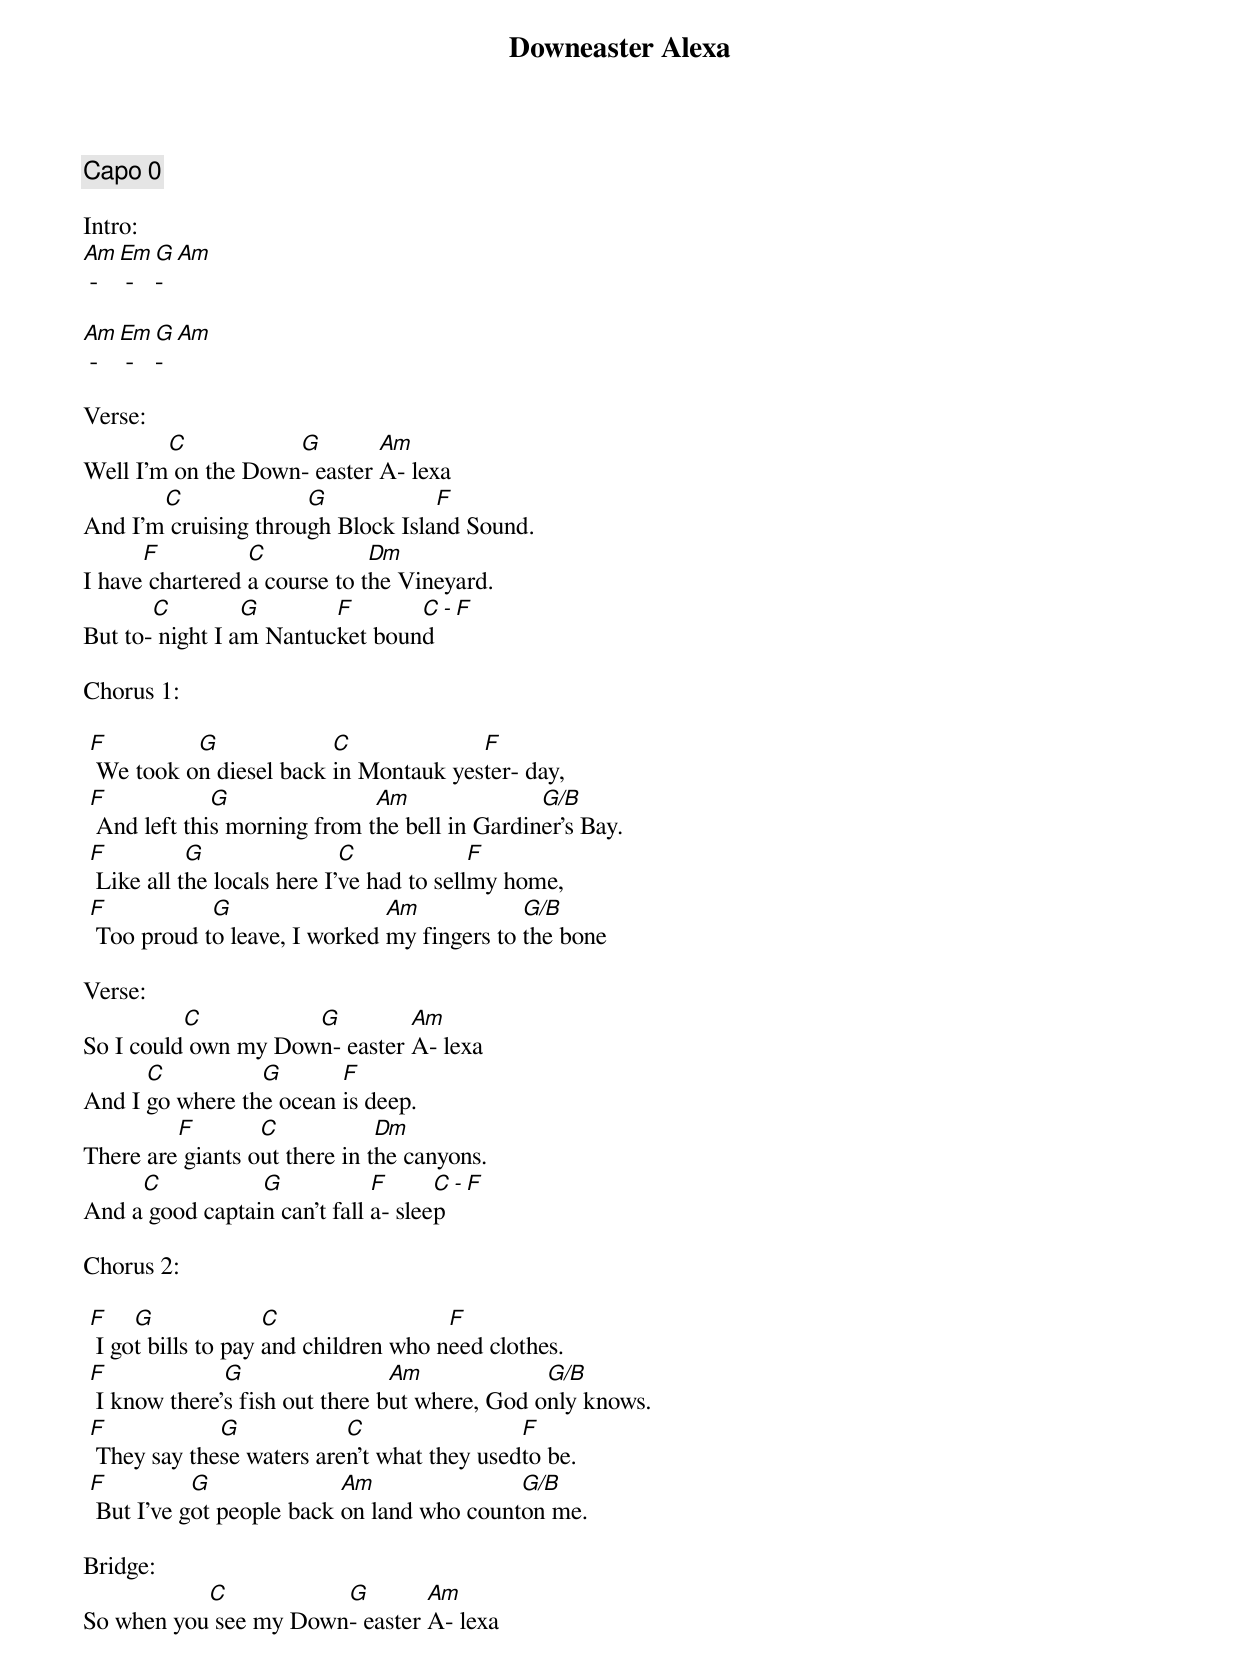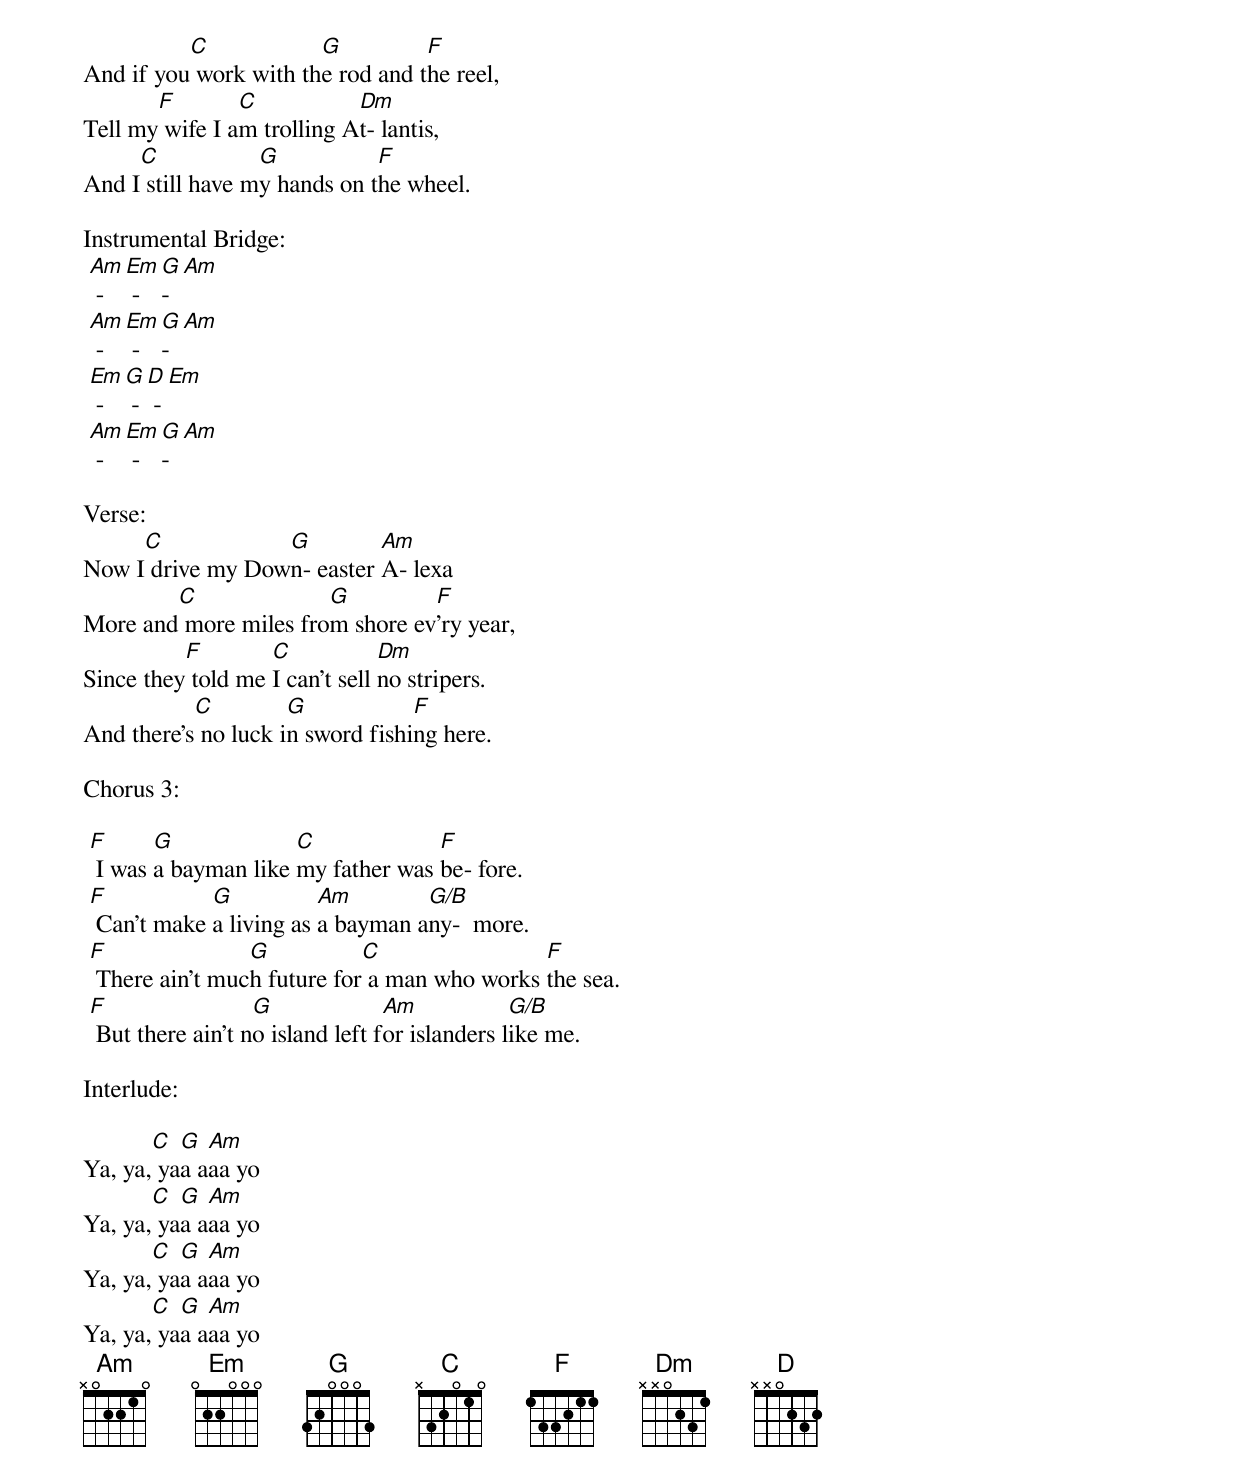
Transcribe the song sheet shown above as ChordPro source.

{title:Downeaster Alexa}
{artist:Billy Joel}
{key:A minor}
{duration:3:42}
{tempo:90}
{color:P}

{comment: Capo 0}

Intro:
[Am] - [Em] - [G]- [Am]

[Am] - [Em] - [G]- [Am]

Verse:
Well I'm[C] on the Down[G]- easter [Am]A- lexa
And I'm[C] cruising throu[G]gh Block Isla[F]nd Sound.
I have[F] chartered [C]a course to t[Dm]he Vineyard.
But to-[C] night I a[G]m Nantuc[F]ket boun[C]d [-][F]

Chorus 1:

 [F] We took o[G]n diesel back [C]in Montauk yes[F]ter- day,
 [F] And left thi[G]s morning from t[Am]he bell in Gardin[G/B]er's Bay.
 [F] Like all t[G]he locals here I'[C]ve had to sell[F]my home,
 [F] Too proud t[G]o leave, I worked [Am]my fingers to [G/B]the bone

Verse:
So I could[C] own my Dow[G]n- easter [Am]A- lexa
And I [C]go where th[G]e ocean [F]is deep.
There are[F] giants o[C]ut there in t[Dm]he canyons.
And a[C] good captai[G]n can't fall [F]a- slee[C]p [-][F]

Chorus 2:

 [F] I go[G]t bills to pay [C]and children who n[F]eed clothes.
 [F] I know there'[G]s fish out there b[Am]ut where, God o[G/B]nly knows.
 [F] They say the[G]se waters are[C]n't what they used[F]to be.
 [F] But I've g[G]ot people back [Am]on land who count[G/B]on me.

Bridge:
So when you[C] see my Down[G]- easter [Am]A- lexa
And if you[C] work with th[G]e rod and t[F]he reel,
Tell my[F] wife I a[C]m trolling A[Dm]t- lantis,
And I[C] still have m[G]y hands on t[F]he wheel.

Instrumental Bridge:
 [Am] - [Em] - [G]- [Am]
 [Am] - [Em] - [G]- [Am]
 [Em] - [G] - [D] - [Em]
 [Am] - [Em] - [G]- [Am]

Verse:
Now I[C] drive my Dow[G]n- easter [Am]A- lexa
More and[C] more miles fro[G]m shore ev[F]'ry year,
Since they[F] told me [C]I can't sell [Dm]no stripers.
And there's[C] no luck i[G]n sword fishi[F]ng here.

Chorus 3:

 [F] I was [G]a bayman like [C]my father was [F]be- fore.
 [F] Can't make [G]a living as [Am]a bayman a[G/B]ny-  more.
 [F] There ain't muc[G]h future for[C] a man who works [F]the sea.
 [F] But there ain't n[G]o island left f[Am]or islanders l[G/B]ike me.

Interlude:

Ya, ya,[C] ya[G]a a[Am]aa yo
Ya, ya,[C] ya[G]a a[Am]aa yo
Ya, ya,[C] ya[G]a a[Am]aa yo
Ya, ya,[C] ya[G]a a[Am]aa yo
